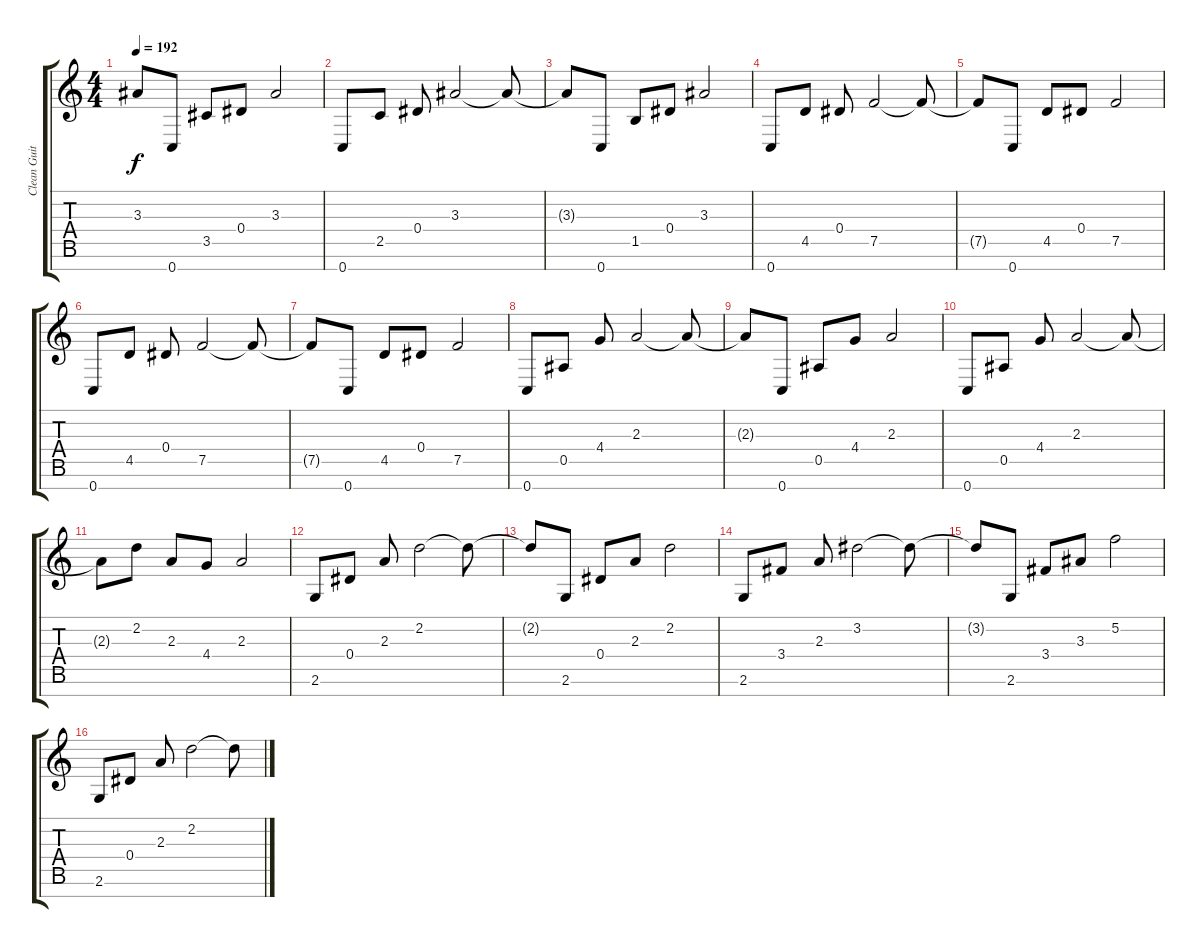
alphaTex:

\track ("Clean Guitar 2" "Clean Guit") {instrument electricguitarclean}
\staff {score tabs}
\tuning (F4 C4 G3 Eb3 Bb2 F2 C2) {hide}
\ts (4 4)
\tempo 192
\clef g2
\ks c
3.3{t}.8{dy f} 0.7.8 3.5.8 0.4.8 3.3.2 |
0.7.8 2.5.8 0.4.8 3.3.2 3.3{t}.8 |
3.3{t}.8 0.7.8 1.5.8 0.4.8 3.3.2 |
0.7.8 4.5.8 0.4.8 7.5.2 7.5{t}.8 |
7.5{t}.8 0.7.8 4.5.8 0.4.8 7.5.2 |
0.7.8 4.5.8 0.4.8 7.5.2 7.5{t}.8 |
7.5{t}.8 0.7.8 4.5.8 0.4.8 7.5.2 |
0.7.8 0.5.8 4.4.8 2.3.2 2.3{t}.8 |
2.3{t}.8 0.7.8 0.5.8 4.4.8 2.3.2 |
0.7.8 0.5.8 4.4.8 2.3.2 2.3{t}.8 |
2.3{t}.8 2.2.8 2.3.8 4.4.8 2.3.2 |
2.6.8 0.4.8 2.3.8 2.2.2 2.2{t}.8 |
2.2{t}.8 2.6.8 0.4.8 2.3.8 2.2.2 |
2.6.8 3.4.8 2.3.8 3.2.2 3.2{t}.8 |
3.2{t}.8 2.6.8 3.4.8 3.3.8 5.2.2 |
2.6.8 0.4.8 2.3.8 2.2.2 2.2{t}.8
